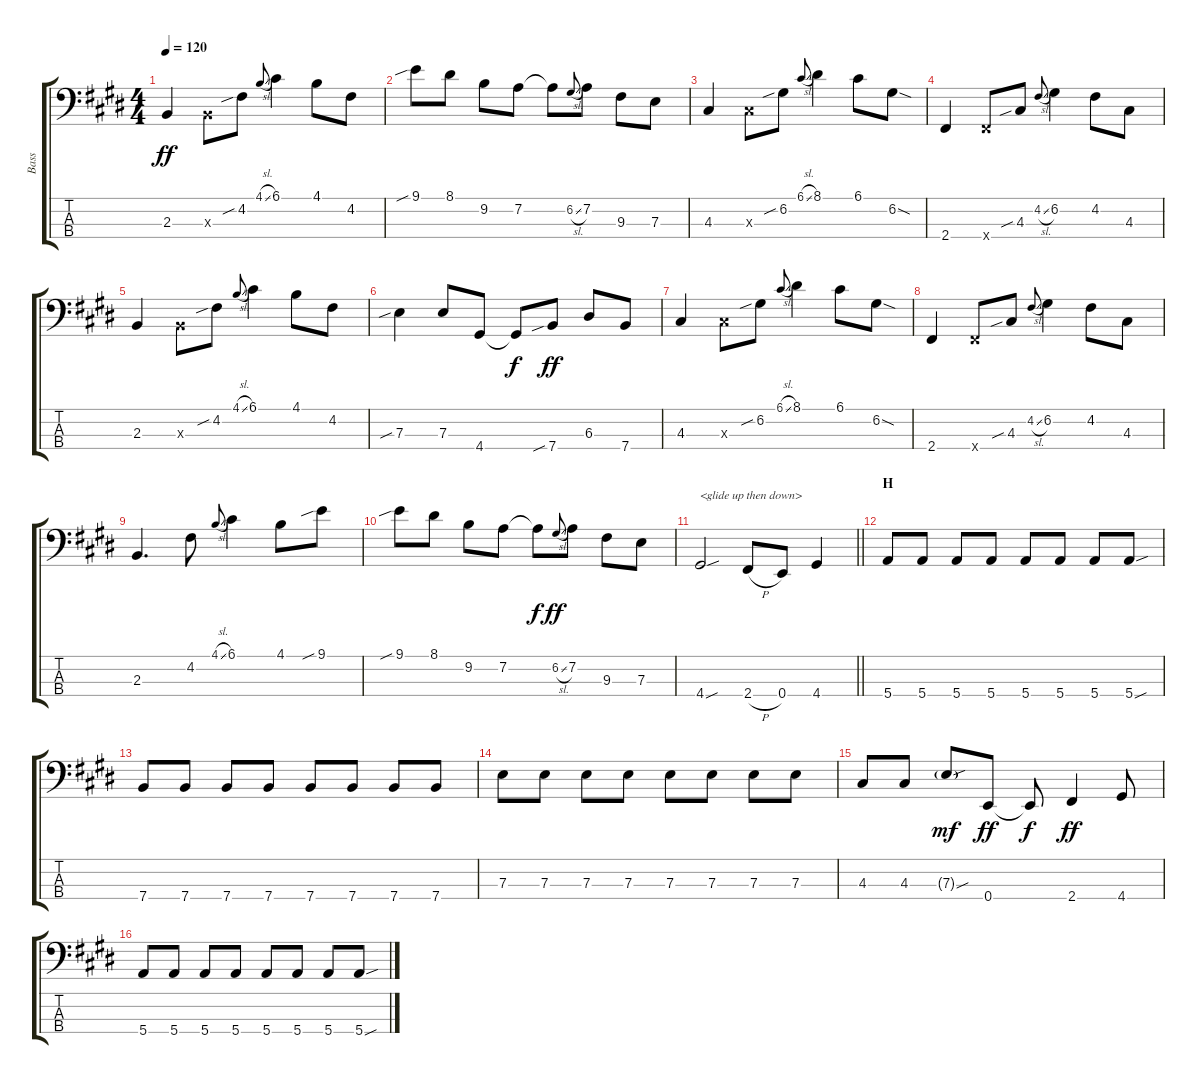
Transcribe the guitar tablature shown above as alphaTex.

\track ("Bass" "Bass") {instrument electricbasspick}
\staff {score tabs}
\tuning (G2 D2 A1 E1) {hide}
\ts (4 4)
\tempo 120
\clef f4
\ks e
2.3.4{dy ff} 2.3{x}.8 4.2{sib}.8 4.1{sl}.8{gr onbeat} 6.1.4 4.1.8 4.2.8 |
9.1{sib}.8 8.1.8 9.2.8 7.2.8 7.2{t}.8 6.2{sl}.8{gr onbeat} 7.2.8 9.3.8 7.3.8 |
4.3.4 4.3{x}.8 6.2{sib}.8 6.1{sl}.8{gr onbeat} 8.1.4 6.1.8 6.2{sod}.8 |
2.4.4 2.4{x}.8 4.3{sib}.8 4.2{sl}.8{gr onbeat} 6.2.4 4.2.8 4.3.8 |
2.3.4 2.3{x}.8 4.2{sib}.8 4.1{sl}.8{gr onbeat} 6.1.4 4.1.8 4.2.8 |
7.3{sib}.4 7.3.8 4.4.8 4.4{t}.8{dy f} 7.4{sib}.8{dy ff} 6.3.8 7.4.8 |
4.3.4 4.3{x}.8 6.2{sib}.8 6.1{sl}.8{gr onbeat} 8.1.4 6.1.8 6.2{sod}.8 |
2.4.4 2.4{x}.8 4.3{sib}.8 4.2{sl}.8{gr onbeat} 6.2.4 4.2.8 4.3.8 |
2.3.4{d} 4.2.8 4.1{sl}.8{gr onbeat} 6.1.4 4.1.8 9.1{sib}.8 |
9.1{sib}.8 8.1.8 9.2.8 7.2.8 7.2{t}.8{dy f} 6.2{sl}.8{gr onbeat dy ff} 7.2.8 9.3.8 7.3.8 |
\barLineRight lightlight
4.4{sou}.2{txt "<glide up then down>"} 2.4{h}.8 0.4.8 4.4.4 |
\section ("" "H")
5.4.8 5.4.8 5.4.8 5.4.8 5.4.8 5.4.8 5.4.8 5.4{sou}.8 |
7.4.8 7.4.8 7.4.8 7.4.8 7.4.8 7.4.8 7.4.8 7.4.8 |
7.3.8 7.3.8 7.3.8 7.3.8 7.3.8 7.3.8 7.3.8 7.3.8 |
4.3.8 4.3.8 7.3{sou g}.8{dy mf} 0.4.8{dy ff} 0.4{t}.8{dy f} 2.4.4{dy ff} 4.4.8 |
5.4.8 5.4.8 5.4.8 5.4.8 5.4.8 5.4.8 5.4.8 5.4{sou}.8
